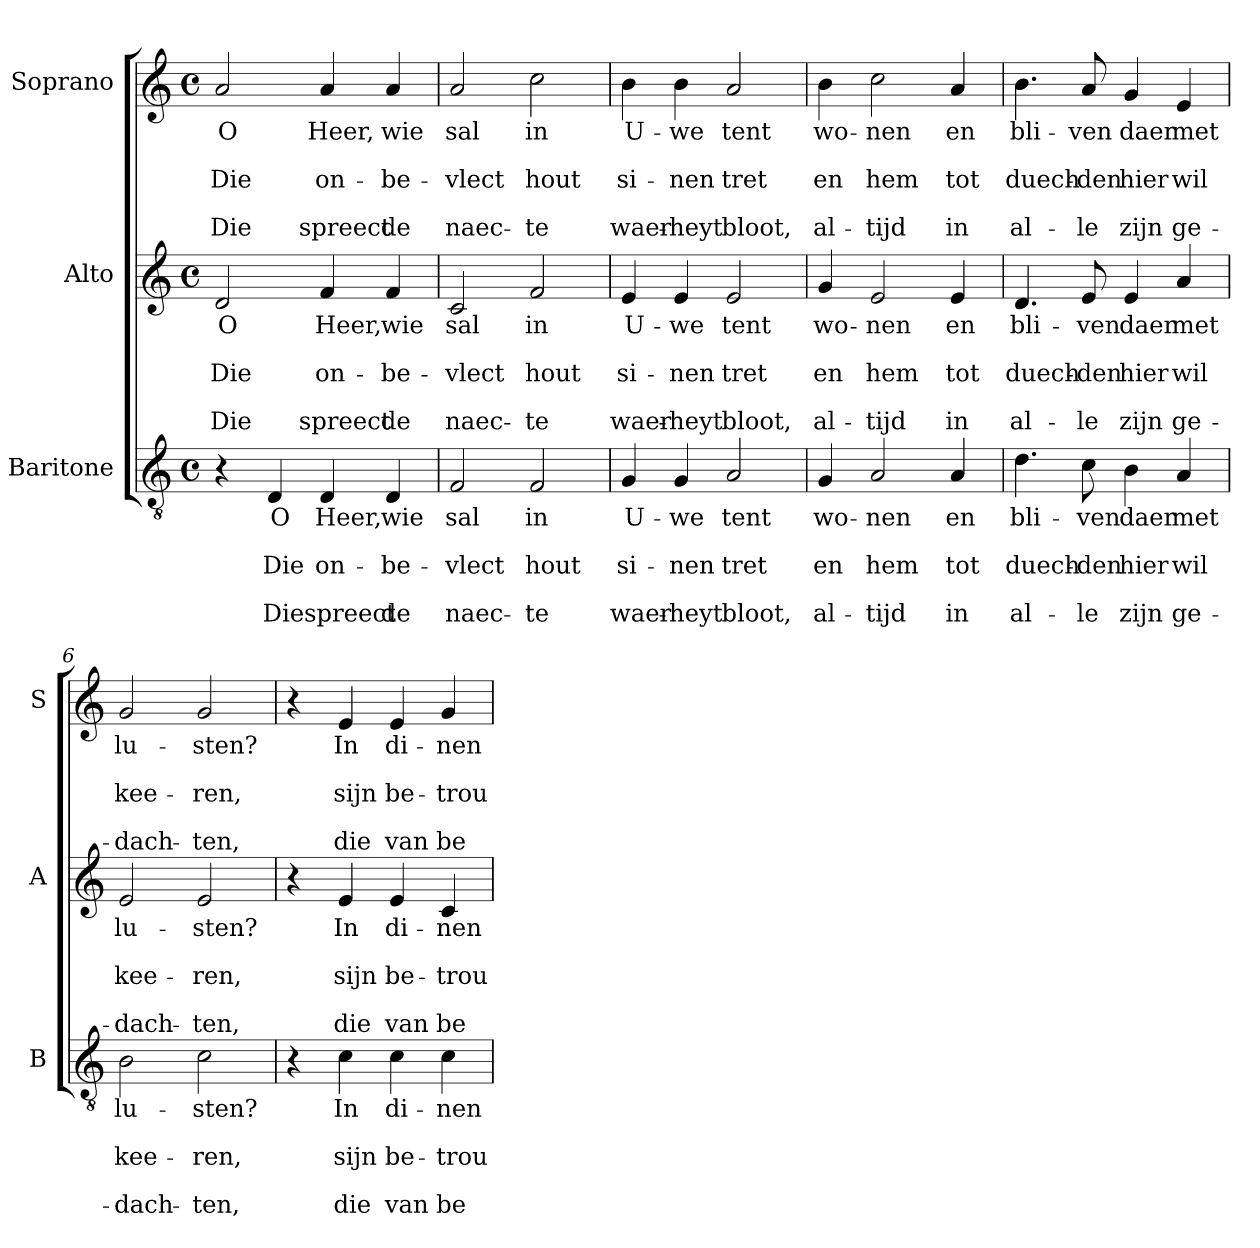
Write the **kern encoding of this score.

**kern	**text	**text	**text	**text	**text	**kern	**text	**text	**text	**text	**text	**kern	**text	**text	**text	**text	**text
*part3	*part3	*part3	*part3	*part3	*part3	*part2	*part2	*part2	*part2	*part2	*part2	*part1	*part1	*part1	*part1	*part1	*part1
*staff3	*staff3	*staff3	*staff3	*staff3	*staff3	*staff2	*staff2	*staff2	*staff2	*staff2	*staff2	*staff1	*staff1	*staff1	*staff1	*staff1	*staff1
*I"Baritone	*	*	*	*	*	*I"Alto	*	*	*	*	*	*I"Soprano	*	*	*	*	*
*I'B	*	*	*	*	*	*I'A	*	*	*	*	*	*I'S	*	*	*	*	*
*clefGv2	*	*	*	*	*	*clefG2	*	*	*	*	*	*clefG2	*	*	*	*	*
*k[]	*	*	*	*	*	*k[]	*	*	*	*	*	*k[]	*	*	*	*	*
*C:	*	*	*	*	*	*C:	*	*	*	*	*	*C:	*	*	*	*	*
*M4/4	*	*	*	*	*	*M4/4	*	*	*	*	*	*M4/4	*	*	*	*	*
*met(c)	*	*	*	*	*	*met(c)	*	*	*	*	*	*met(c)	*	*	*	*	*
=1	=1	=1	=1	=1	=1	=1	=1	=1	=1	=1	=1	=1	=1	=1	=1	=1	=1
!	!	!	!	!	!	!	!LO:LY:b	!	!LO:LY:b	!	!LO:LY:b	!	!LO:LY:b	!	!LO:LY:b	!	!LO:LY:b
4r	.	.	.	.	.	2d/	O	.	Die	.	Die	2a/	O	.	Die	.	Die
!	!LO:LY:b	!	!LO:LY:b	!	!LO:LY:b	!	!	!	!	!	!	!	!	!	!	!	!
4D/	O	.	Die	.	Die	.	.	.	.	.	.	.	.	.	.	.	.
!	!LO:LY:b	!	!LO:LY:b	!	!LO:LY:b	!	!LO:LY:b	!	!LO:LY:b	!	!LO:LY:b	!	!LO:LY:b	!	!LO:LY:b	!	!LO:LY:b
4D/	Heer,	.	on-	.	spreect	4f/	Heer,	.	on-	.	spreect	4a/	Heer,	.	on-	.	spreect
!	!LO:LY:b	!	!LO:LY:b	!	!LO:LY:b	!	!LO:LY:b	!	!LO:LY:b	!	!LO:LY:b	!	!LO:LY:b	!	!LO:LY:b	!	!LO:LY:b
4D/	wie	.	-be-	.	de	4f/	wie	.	-be-	.	de	4a/	wie	.	-be-	.	de
=2	=2	=2	=2	=2	=2	=2	=2	=2	=2	=2	=2	=2	=2	=2	=2	=2	=2
!	!LO:LY:b	!	!LO:LY:b	!	!LO:LY:b	!	!LO:LY:b	!	!LO:LY:b	!	!LO:LY:b	!	!LO:LY:b	!	!LO:LY:b	!	!LO:LY:b
2F/	sal	.	-vlect	.	naec-	2c/	sal	.	-vlect	.	naec-	2a/	sal	.	-vlect	.	naec-
!	!LO:LY:b	!	!LO:LY:b	!	!LO:LY:b	!	!LO:LY:b	!	!LO:LY:b	!	!LO:LY:b	!	!LO:LY:b	!	!LO:LY:b	!	!LO:LY:b
2F/	in	.	hout	.	-te	2f/	in	.	hout	.	-te	2cc\	in	.	hout	.	-te
=3	=3	=3	=3	=3	=3	=3	=3	=3	=3	=3	=3	=3	=3	=3	=3	=3	=3
!	!LO:LY:b	!	!LO:LY:b	!	!LO:LY:b	!	!LO:LY:b	!	!LO:LY:b	!	!LO:LY:b	!	!LO:LY:b	!	!LO:LY:b	!	!LO:LY:b
4G/	U-	.	si-	.	waer-	4e/	U-	.	si-	.	waer-	4b\	U-	.	si-	.	waer-
!	!LO:LY:b	!	!LO:LY:b	!	!LO:LY:b	!	!LO:LY:b	!	!LO:LY:b	!	!LO:LY:b	!	!LO:LY:b	!	!LO:LY:b	!	!LO:LY:b
4G/	-we	.	-nen	.	-heyt	4e/	-we	.	-nen	.	-heyt	4b\	-we	.	-nen	.	-heyt
!	!LO:LY:b	!	!LO:LY:b	!	!LO:LY:b	!	!LO:LY:b	!	!LO:LY:b	!	!LO:LY:b	!	!LO:LY:b	!	!LO:LY:b	!	!LO:LY:b
2A/	tent	.	tret	.	bloot,	2e/	tent	.	tret	.	bloot,	2a/	tent	.	tret	.	bloot,
=4	=4	=4	=4	=4	=4	=4	=4	=4	=4	=4	=4	=4	=4	=4	=4	=4	=4
!	!LO:LY:b	!	!LO:LY:b	!	!LO:LY:b	!	!LO:LY:b	!	!LO:LY:b	!	!LO:LY:b	!	!LO:LY:b	!	!LO:LY:b	!	!LO:LY:b
4G/	wo-	.	en	.	al-	4g/	wo-	.	en	.	al-	4b\	wo-	.	en	.	al-
!	!LO:LY:b	!	!LO:LY:b	!	!LO:LY:b	!	!LO:LY:b	!	!LO:LY:b	!	!LO:LY:b	!	!LO:LY:b	!	!LO:LY:b	!	!LO:LY:b
2A/	-nen	.	hem	.	-tijd	2e/	-nen	.	hem	.	-tijd	2cc\	-nen	.	hem	.	-tijd
!	!LO:LY:b	!	!LO:LY:b	!	!LO:LY:b	!	!LO:LY:b	!	!LO:LY:b	!	!LO:LY:b	!	!LO:LY:b	!	!LO:LY:b	!	!LO:LY:b
4A/	en	.	tot	.	in	4e/	en	.	tot	.	in	4a/	en	.	tot	.	in
!!LO:LB:g=z
=5	=5	=5	=5	=5	=5	=5	=5	=5	=5	=5	=5	=5	=5	=5	=5	=5	=5
!	!LO:LY:b	!	!LO:LY:b	!	!LO:LY:b	!	!LO:LY:b	!	!LO:LY:b	!	!LO:LY:b	!	!LO:LY:b	!	!LO:LY:b	!	!LO:LY:b
4.d\	bli-	.	duech-	.	al-	4.d/	bli-	.	duech-	.	al-	4.b\	bli-	.	duech-	.	al-
!	!LO:LY:b	!	!LO:LY:b	!	!LO:LY:b	!	!LO:LY:b	!	!LO:LY:b	!	!LO:LY:b	!	!LO:LY:b	!	!LO:LY:b	!	!LO:LY:b
8c\	-ven	.	-den	.	-le	8e/	-ven	.	-den	.	-le	8a/	-ven	.	-den	.	-le
!	!LO:LY:b	!	!LO:LY:b	!	!LO:LY:b	!	!LO:LY:b	!	!LO:LY:b	!	!LO:LY:b	!	!LO:LY:b	!	!LO:LY:b	!	!LO:LY:b
4B\	daer	.	hier	.	zijn	4e/	daer	.	hier	.	zijn	4g/	daer	.	hier	.	zijn
!	!LO:LY:b	!	!LO:LY:b	!	!LO:LY:b	!	!LO:LY:b	!	!LO:LY:b	!	!LO:LY:b	!	!LO:LY:b	!	!LO:LY:b	!	!LO:LY:b
4A/	met	.	wil	.	ge-	4a/	met	.	wil	.	ge-	4e/	met	.	wil	.	ge-
=6	=6	=6	=6	=6	=6	=6	=6	=6	=6	=6	=6	=6	=6	=6	=6	=6	=6
!	!LO:LY:b	!	!LO:LY:b	!	!LO:LY:b	!	!LO:LY:b	!	!LO:LY:b	!	!LO:LY:b	!	!LO:LY:b	!	!LO:LY:b	!	!LO:LY:b
2B\	lu-	.	kee-	.	-dach-	2e/	lu-	.	kee-	.	-dach-	2g/	lu-	.	kee-	.	-dach-
!	!LO:LY:b	!	!LO:LY:b	!	!LO:LY:b	!	!LO:LY:b	!	!LO:LY:b	!	!LO:LY:b	!	!LO:LY:b	!	!LO:LY:b	!	!LO:LY:b
2c\	-sten?	.	-ren,	.	-ten,	2e/	-sten?	.	-ren,	.	-ten,	2g/	-sten?	.	-ren,	.	-ten,
=7	=7	=7	=7	=7	=7	=7	=7	=7	=7	=7	=7	=7	=7	=7	=7	=7	=7
4r	.	.	.	.	.	4r	.	.	.	.	.	4r	.	.	.	.	.
!	!LO:LY:b	!	!LO:LY:b	!	!LO:LY:b	!	!LO:LY:b	!	!LO:LY:b	!	!LO:LY:b	!	!LO:LY:b	!	!LO:LY:b	!	!LO:LY:b
4c\	In	.	sijn	.	die	4e/	In	.	sijn	.	die	4e/	In	.	sijn	.	die
!	!LO:LY:b	!	!LO:LY:b	!	!LO:LY:b	!	!LO:LY:b	!	!LO:LY:b	!	!LO:LY:b	!	!LO:LY:b	!	!LO:LY:b	!	!LO:LY:b
4c\	di-	.	be-	.	van	4e/	di-	.	be-	.	van	4e/	di-	.	be-	.	van
!	!LO:LY:b	!	!LO:LY:b	!	!LO:LY:b	!	!LO:LY:b	!	!LO:LY:b	!	!LO:LY:b	!	!LO:LY:b	!	!LO:LY:b	!	!LO:LY:b
4c\	-nen	.	-trou-	.	be-	4c/	-nen	.	-trou-	.	be-	4g/	-nen	.	-trou-	.	be-
=	=	=	=	=	=	=	=	=	=	=	=	=	=	=	=	=	=
*-	*-	*-	*-	*-	*-	*-	*-	*-	*-	*-	*-	*-	*-	*-	*-	*-	*-
